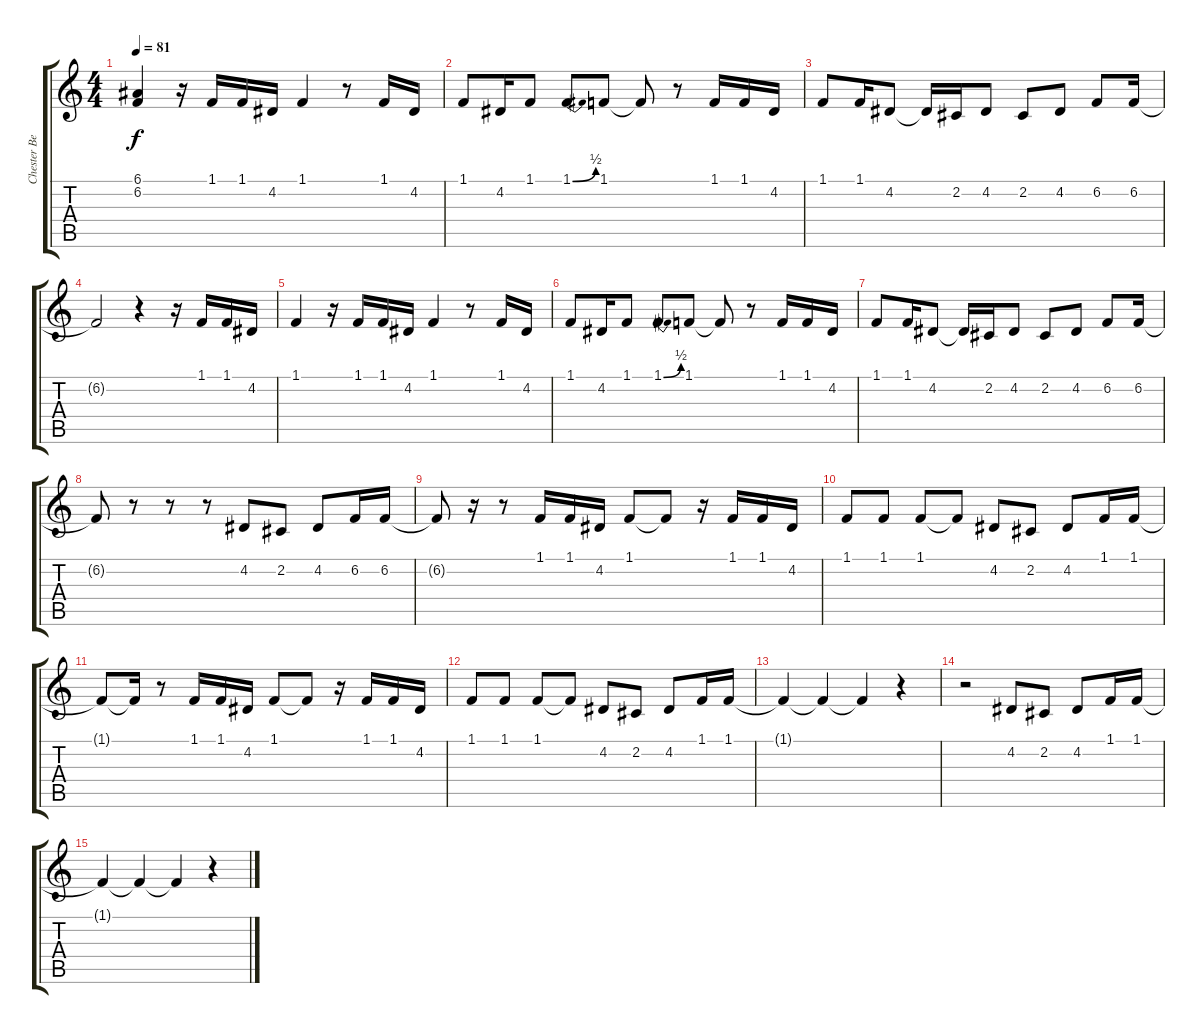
\track ("Chester Bennington - Vocals" "Chester Be") {instrument harmonica}
\staff {score tabs}
\tuning (E4 B3 G3 D3 A2 E2) {hide}
\ts (4 4)
\tempo 81
\clef g2
\ks c
(6.1{t} 6.2{t}).4{dy f} r.16 1.1.16 1.1.16 4.2.16 1.1.4 r.8 1.1.16 4.2.16 |
1.1.8 4.2.16 1.1.8 1.1{be (bend 0 0 60 2)}.8 1.1.8 1.1{t}.8 r.8 1.1.16 1.1.16 4.2.16 |
1.1.8 1.1.16 4.2.8 4.2{t}.16 2.2.16 4.2.8 2.2.8 4.2.8 6.2.8 6.2.16 |
6.2{t}.2 r.4 r.16 1.1.16{volume 16} 1.1.16 4.2.16 |
1.1.4 r.16 1.1.16 1.1.16 4.2.16 1.1.4 r.8 1.1.16 4.2.16 |
1.1.8 4.2.16 1.1.8 1.1{be (bend 0 0 60 2)}.8 1.1.8 1.1{t}.8 r.8 1.1.16 1.1.16 4.2.16 |
1.1.8 1.1.16 4.2.8 4.2{t}.16 2.2.16 4.2.8 2.2.8 4.2.8 6.2.8 6.2.16 |
6.2{t}.8 r.8 r.8 r.8 4.2.8 2.2.8 4.2.8 6.2.16 6.2.16 |
6.2{t}.8 r.16 r.8 1.1.16 1.1.16 4.2.16 1.1.8 1.1{t}.8 r.16 1.1.16 1.1.16 4.2.16 |
1.1.8 1.1.8 1.1.8 1.1{t}.8 4.2.8 2.2.8 4.2.8 1.1.16 1.1.16 |
1.1{t}.8 1.1{t}.16 r.8 1.1.16 1.1.16 4.2.16 1.1.8 1.1{t}.8 r.16 1.1.16 1.1.16 4.2.16 |
1.1.8 1.1.8 1.1.8 1.1{t}.8 4.2.8 2.2.8 4.2.8 1.1.16 1.1.16 |
1.1{t}.4 1.1{t}.4 1.1{t}.4 r.4 |
r.2 4.2.8 2.2.8 4.2.8 1.1.16 1.1.16 |
1.1{t}.4 1.1{t}.4 1.1{t}.4 r.4
